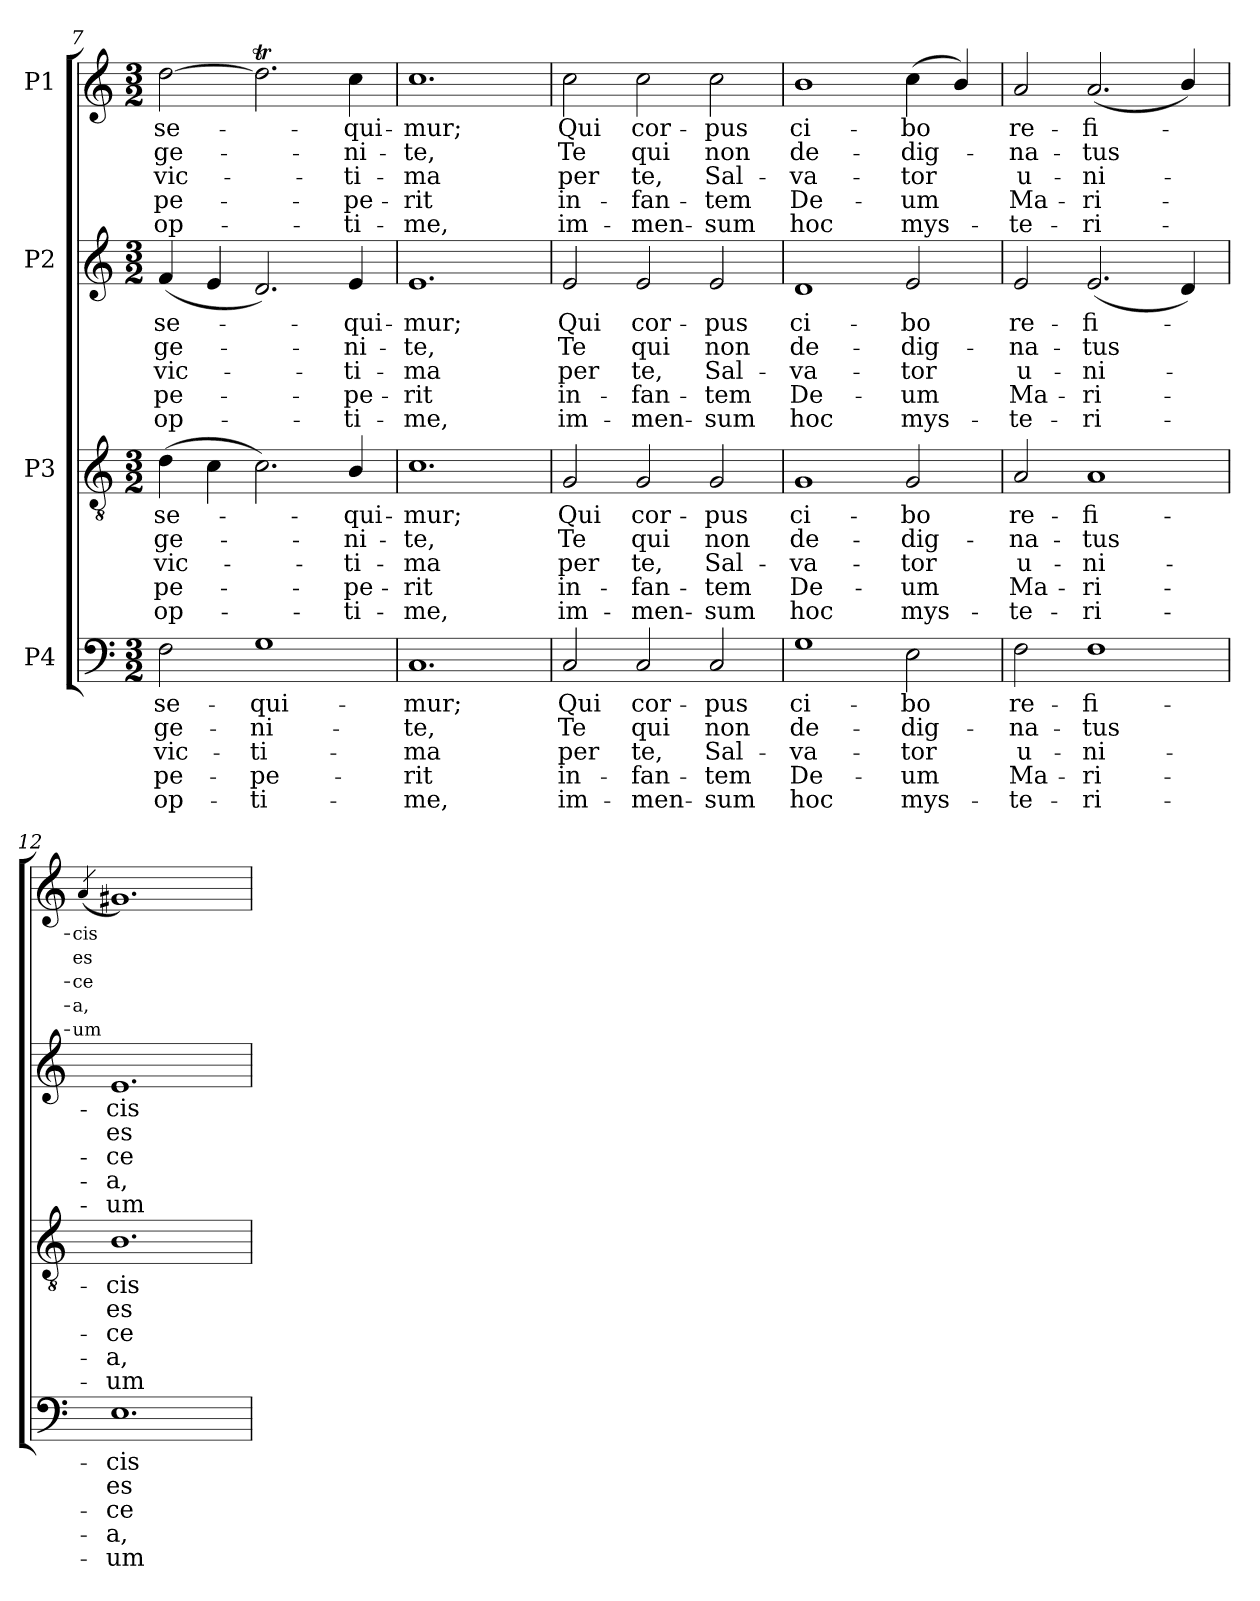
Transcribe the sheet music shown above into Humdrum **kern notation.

**kern	**text	**text	**text	**text	**text	**kern	**text	**text	**text	**text	**text	**kern	**text	**text	**text	**text	**text	**kern	**text	**text	**text	**text	**text
*part4	*part4	*part4	*part4	*part4	*part4	*part3	*part3	*part3	*part3	*part3	*part3	*part2	*part2	*part2	*part2	*part2	*part2	*part1	*part1	*part1	*part1	*part1	*part1
*staff4	*staff4	*staff4	*staff4	*staff4	*staff4	*staff3	*staff3	*staff3	*staff3	*staff3	*staff3	*staff2	*staff2	*staff2	*staff2	*staff2	*staff2	*staff1	*staff1	*staff1	*staff1	*staff1	*staff1
*I"P4	*	*	*	*	*	*I"P3	*	*	*	*	*	*I"P2	*	*	*	*	*	*I"P1	*	*	*	*	*
*clefF4	*	*	*	*	*	*clefGv2	*	*	*	*	*	*clefG2	*	*	*	*	*	*clefG2	*	*	*	*	*
*	*	*	*	*	*	*ITrd7c12	*	*	*	*	*	*	*	*	*	*	*	*	*	*	*	*	*
*k[]	*	*	*	*	*	*k[]	*	*	*	*	*	*k[]	*	*	*	*	*	*k[]	*	*	*	*	*
*C:	*	*	*	*	*	*C:	*	*	*	*	*	*C:	*	*	*	*	*	*C:	*	*	*	*	*
*M3/2	*	*	*	*	*	*M3/2	*	*	*	*	*	*M3/2	*	*	*	*	*	*M3/2	*	*	*	*	*
=7	=7	=7	=7	=7	=7	=7	=7	=7	=7	=7	=7	=7	=7	=7	=7	=7	=7	=7	=7	=7	=7	=7	=7
!	!LO:LY:b:color=#000000	!LO:LY:b:color=#000000	!LO:LY:b:color=#000000	!LO:LY:b:color=#000000	!LO:LY:b:color=#000000	!	!	!	!	!	!	!	!	!	!	!	!	!	!	!	!	!	!
!	!	!	!	!	!	!	!LO:LY:b:color=#000000	!LO:LY:b:color=#000000	!LO:LY:b:color=#000000	!LO:LY:b:color=#000000	!LO:LY:b:color=#000000	!	!	!	!	!	!	!	!	!	!	!	!
!	!	!	!	!	!	!	!	!	!	!	!	!	!LO:LY:b:color=#000000	!LO:LY:b:color=#000000	!LO:LY:b:color=#000000	!LO:LY:b:color=#000000	!LO:LY:b:color=#000000	!	!	!	!	!	!
!	!	!	!	!	!	!	!	!	!	!	!	!	!	!	!	!	!	!	!LO:LY:b:color=#000000	!LO:LY:b:color=#000000	!LO:LY:b:color=#000000	!LO:LY:b:color=#000000	!LO:LY:b:color=#000000
2Fi\	-se-	-ge-	vic-	-pe-	-op-	(4Di\	-se-	-ge-	vic-	-pe-	-op-	(4fi/	-se-	-ge-	vic-	-pe-	-op-	[2ddi\	-se-	-ge-	vic-	-pe-	-op-
.	.	.	.	.	.	4Ci\	.	.	.	.	.	4ei/	.	.	.	.	.	.	.	.	.	.	.
!	!LO:LY:b:color=#000000	!LO:LY:b:color=#000000	!LO:LY:b:color=#000000	!LO:LY:b:color=#000000	!LO:LY:b:color=#000000	!	!	!	!	!	!	!	!	!	!	!	!	!	!	!	!	!	!
1Gi	-qui-	-ni-	-ti-	-pe-	-ti-	2.Ci\)	.	.	.	.	.	2.di/)	.	.	.	.	.	2.ddTi\]	.	.	.	.	.
!	!	!	!	!	!	!	!LO:LY:b:color=#000000	!LO:LY:b:color=#000000	!LO:LY:b:color=#000000	!LO:LY:b:color=#000000	!LO:LY:b:color=#000000	!	!	!	!	!	!	!	!	!	!	!	!
!	!	!	!	!	!	!	!	!	!	!	!	!	!LO:LY:b:color=#000000	!LO:LY:b:color=#000000	!LO:LY:b:color=#000000	!LO:LY:b:color=#000000	!LO:LY:b:color=#000000	!	!	!	!	!	!
!	!	!	!	!	!	!	!	!	!	!	!	!	!	!	!	!	!	!	!LO:LY:b:color=#000000	!LO:LY:b:color=#000000	!LO:LY:b:color=#000000	!LO:LY:b:color=#000000	!LO:LY:b:color=#000000
.	.	.	.	.	.	4BBi/	-qui-	-ni-	-ti-	-pe-	-ti-	4ei/	-qui-	-ni-	-ti-	-pe-	-ti-	4cci\	-qui-	-ni-	-ti-	-pe-	-ti-
=8	=8	=8	=8	=8	=8	=8	=8	=8	=8	=8	=8	=8	=8	=8	=8	=8	=8	=8	=8	=8	=8	=8	=8
!	!LO:LY:b:color=#000000	!LO:LY:b:color=#000000	!LO:LY:b:color=#000000	!LO:LY:b:color=#000000	!LO:LY:b:color=#000000	!	!	!	!	!	!	!	!	!	!	!	!	!	!	!	!	!	!
!	!	!	!	!	!	!	!LO:LY:b:color=#000000	!LO:LY:b:color=#000000	!LO:LY:b:color=#000000	!LO:LY:b:color=#000000	!LO:LY:b:color=#000000	!	!	!	!	!	!	!	!	!	!	!	!
!	!	!	!	!	!	!	!	!	!	!	!	!	!LO:LY:b:color=#000000	!LO:LY:b:color=#000000	!LO:LY:b:color=#000000	!LO:LY:b:color=#000000	!LO:LY:b:color=#000000	!	!	!	!	!	!
!	!	!	!	!	!	!	!	!	!	!	!	!	!	!	!	!	!	!	!LO:LY:b:color=#000000	!LO:LY:b:color=#000000	!LO:LY:b:color=#000000	!LO:LY:b:color=#000000	!LO:LY:b:color=#000000
1.Ci	-mur;	-te,	-ma	rit	me,	1.Ci	-mur;	-te,	-ma	rit	me,	1.ei	-mur;	-te,	-ma	rit	me,	1.cci	-mur;	-te,	-ma	rit	me,
!!LO:PB:g=z
=9	=9	=9	=9	=9	=9	=9	=9	=9	=9	=9	=9	=9	=9	=9	=9	=9	=9	=9	=9	=9	=9	=9	=9
!	!LO:LY:b:color=#000000	!LO:LY:b:color=#000000	!LO:LY:b:color=#000000	!LO:LY:b:color=#000000	!LO:LY:b:color=#000000	!	!	!	!	!	!	!	!	!	!	!	!	!	!	!	!	!	!
!	!	!	!	!	!	!	!LO:LY:b:color=#000000	!LO:LY:b:color=#000000	!LO:LY:b:color=#000000	!LO:LY:b:color=#000000	!LO:LY:b:color=#000000	!	!	!	!	!	!	!	!	!	!	!	!
!	!	!	!	!	!	!	!	!	!	!	!	!	!LO:LY:b:color=#000000	!LO:LY:b:color=#000000	!LO:LY:b:color=#000000	!LO:LY:b:color=#000000	!LO:LY:b:color=#000000	!	!	!	!	!	!
!	!	!	!	!	!	!	!	!	!	!	!	!	!	!	!	!	!	!	!LO:LY:b:color=#000000	!LO:LY:b:color=#000000	!LO:LY:b:color=#000000	!LO:LY:b:color=#000000	!LO:LY:b:color=#000000
2Ci/	Qui	Te	per	in-	-im-	2GGi/	Qui	Te	per	in-	-im-	2ei/	Qui	Te	per	in-	-im-	2cci\	Qui	Te	per	in-	-im-
!	!LO:LY:b:color=#000000	!LO:LY:b:color=#000000	!LO:LY:b:color=#000000	!LO:LY:b:color=#000000	!LO:LY:b:color=#000000	!	!	!	!	!	!	!	!	!	!	!	!	!	!	!	!	!	!
!	!	!	!	!	!	!	!LO:LY:b:color=#000000	!LO:LY:b:color=#000000	!LO:LY:b:color=#000000	!LO:LY:b:color=#000000	!LO:LY:b:color=#000000	!	!	!	!	!	!	!	!	!	!	!	!
!	!	!	!	!	!	!	!	!	!	!	!	!	!LO:LY:b:color=#000000	!LO:LY:b:color=#000000	!LO:LY:b:color=#000000	!LO:LY:b:color=#000000	!LO:LY:b:color=#000000	!	!	!	!	!	!
!	!	!	!	!	!	!	!	!	!	!	!	!	!	!	!	!	!	!	!LO:LY:b:color=#000000	!LO:LY:b:color=#000000	!LO:LY:b:color=#000000	!LO:LY:b:color=#000000	!LO:LY:b:color=#000000
2Ci/	cor-	qui	-te,	fan-	-men-	2GGi/	cor-	qui	-te,	fan-	-men-	2ei/	cor-	qui	-te,	fan-	-men-	2cci\	cor-	qui	-te,	fan-	-men-
!	!LO:LY:b:color=#000000	!LO:LY:b:color=#000000	!LO:LY:b:color=#000000	!LO:LY:b:color=#000000	!LO:LY:b:color=#000000	!	!	!	!	!	!	!	!	!	!	!	!	!	!	!	!	!	!
!	!	!	!	!	!	!	!LO:LY:b:color=#000000	!LO:LY:b:color=#000000	!LO:LY:b:color=#000000	!LO:LY:b:color=#000000	!LO:LY:b:color=#000000	!	!	!	!	!	!	!	!	!	!	!	!
!	!	!	!	!	!	!	!	!	!	!	!	!	!LO:LY:b:color=#000000	!LO:LY:b:color=#000000	!LO:LY:b:color=#000000	!LO:LY:b:color=#000000	!LO:LY:b:color=#000000	!	!	!	!	!	!
!	!	!	!	!	!	!	!	!	!	!	!	!	!	!	!	!	!	!	!LO:LY:b:color=#000000	!LO:LY:b:color=#000000	!LO:LY:b:color=#000000	!LO:LY:b:color=#000000	!LO:LY:b:color=#000000
2Ci/	-pus	non	-Sal-	-tem	sum	2GGi/	-pus	non	-Sal-	-tem	sum	2ei/	-pus	non	-Sal-	-tem	sum	2cci\	-pus	non	-Sal-	-tem	sum
=10	=10	=10	=10	=10	=10	=10	=10	=10	=10	=10	=10	=10	=10	=10	=10	=10	=10	=10	=10	=10	=10	=10	=10
!	!LO:LY:b:color=#000000	!LO:LY:b:color=#000000	!LO:LY:b:color=#000000	!LO:LY:b:color=#000000	!LO:LY:b:color=#000000	!	!	!	!	!	!	!	!	!	!	!	!	!	!	!	!	!	!
!	!	!	!	!	!	!	!LO:LY:b:color=#000000	!LO:LY:b:color=#000000	!LO:LY:b:color=#000000	!LO:LY:b:color=#000000	!LO:LY:b:color=#000000	!	!	!	!	!	!	!	!	!	!	!	!
!	!	!	!	!	!	!	!	!	!	!	!	!	!LO:LY:b:color=#000000	!LO:LY:b:color=#000000	!LO:LY:b:color=#000000	!LO:LY:b:color=#000000	!LO:LY:b:color=#000000	!	!	!	!	!	!
!	!	!	!	!	!	!	!	!	!	!	!	!	!	!	!	!	!	!	!LO:LY:b:color=#000000	!LO:LY:b:color=#000000	!LO:LY:b:color=#000000	!LO:LY:b:color=#000000	!LO:LY:b:color=#000000
1Gi	ci-	de-	va-	-De-	-hoc	1GGi	ci-	de-	va-	-De-	-hoc	1di	ci-	de-	va-	-De-	-hoc	1bi	ci-	de-	va-	-De-	-hoc
!	!LO:LY:b:color=#000000	!LO:LY:b:color=#000000	!LO:LY:b:color=#000000	!LO:LY:b:color=#000000	!LO:LY:b:color=#000000	!	!	!	!	!	!	!	!	!	!	!	!	!	!	!	!	!	!
!	!	!	!	!	!	!	!LO:LY:b:color=#000000	!LO:LY:b:color=#000000	!LO:LY:b:color=#000000	!LO:LY:b:color=#000000	!LO:LY:b:color=#000000	!	!	!	!	!	!	!	!	!	!	!	!
!	!	!	!	!	!	!	!	!	!	!	!	!	!LO:LY:b:color=#000000	!LO:LY:b:color=#000000	!LO:LY:b:color=#000000	!LO:LY:b:color=#000000	!LO:LY:b:color=#000000	!	!	!	!	!	!
!	!	!	!	!	!	!	!	!	!	!	!	!	!	!	!	!	!	!	!LO:LY:b:color=#000000	!LO:LY:b:color=#000000	!LO:LY:b:color=#000000	!LO:LY:b:color=#000000	!LO:LY:b:color=#000000
2Ei\	-bo	-dig-	tor	um	mys-	2GGi/	-bo	-dig-	tor	um	mys-	2ei/	-bo	-dig-	tor	um	mys-	(4cci\	-bo	-dig-	tor	um	mys-
.	.	.	.	.	.	.	.	.	.	.	.	.	.	.	.	.	.	4bi/)	.	.	.	.	.
=11	=11	=11	=11	=11	=11	=11	=11	=11	=11	=11	=11	=11	=11	=11	=11	=11	=11	=11	=11	=11	=11	=11	=11
!	!LO:LY:b:color=#000000	!LO:LY:b:color=#000000	!LO:LY:b:color=#000000	!LO:LY:b:color=#000000	!LO:LY:b:color=#000000	!	!	!	!	!	!	!	!	!	!	!	!	!	!	!	!	!	!
!	!	!	!	!	!	!	!LO:LY:b:color=#000000	!LO:LY:b:color=#000000	!LO:LY:b:color=#000000	!LO:LY:b:color=#000000	!LO:LY:b:color=#000000	!	!	!	!	!	!	!	!	!	!	!	!
!	!	!	!	!	!	!	!	!	!	!	!	!	!LO:LY:b:color=#000000	!LO:LY:b:color=#000000	!LO:LY:b:color=#000000	!LO:LY:b:color=#000000	!LO:LY:b:color=#000000	!	!	!	!	!	!
!	!	!	!	!	!	!	!	!	!	!	!	!	!	!	!	!	!	!	!LO:LY:b:color=#000000	!LO:LY:b:color=#000000	!LO:LY:b:color=#000000	!LO:LY:b:color=#000000	!LO:LY:b:color=#000000
2Fi\	re-	-na-	-u-	-Ma-	-te-	2AAi/	re-	-na-	-u-	-Ma-	-te-	2ei/	re-	-na-	-u-	-Ma-	-te-	2ai/	re-	-na-	-u-	-Ma-	-te-
!	!LO:LY:b:color=#000000	!LO:LY:b:color=#000000	!LO:LY:b:color=#000000	!LO:LY:b:color=#000000	!LO:LY:b:color=#000000	!	!	!	!	!	!	!	!	!	!	!	!	!	!	!	!	!	!
!	!	!	!	!	!	!	!LO:LY:b:color=#000000	!LO:LY:b:color=#000000	!LO:LY:b:color=#000000	!LO:LY:b:color=#000000	!LO:LY:b:color=#000000	!	!	!	!	!	!	!	!	!	!	!	!
!	!	!	!	!	!	!	!	!	!	!	!	!	!LO:LY:b:color=#000000	!LO:LY:b:color=#000000	!LO:LY:b:color=#000000	!LO:LY:b:color=#000000	!LO:LY:b:color=#000000	!	!	!	!	!	!
!	!	!	!	!	!	!	!	!	!	!	!	!	!	!	!	!	!	!	!LO:LY:b:color=#000000	!LO:LY:b:color=#000000	!LO:LY:b:color=#000000	!LO:LY:b:color=#000000	!LO:LY:b:color=#000000
1Fi	-fi-	-tus	-ni-	-ri-	-ri-	1AAi	-fi-	-tus	-ni-	-ri-	-ri-	(2.ei/	-fi-	-tus	-ni-	-ri-	-ri-	(2.ai/	-fi-	-tus	-ni-	-ri-	-ri-
.	.	.	.	.	.	.	.	.	.	.	.	4di/)	.	.	.	.	.	4bi/)	.	.	.	.	.
=12	=12	=12	=12	=12	=12	=12	=12	=12	=12	=12	=12	=12	=12	=12	=12	=12	=12	=12	=12	=12	=12	=12	=12
!	!	!	!	!	!	!	!	!	!	!	!	!	!	!	!	!	!	!	!LO:LY:b:color=#000000	!LO:LY:b:color=#000000	!LO:LY:b:color=#000000	!LO:LY:b:color=#000000	!LO:LY:b:color=#000000
.	.	.	.	.	.	.	.	.	.	.	.	.	.	.	.	.	.	(4qai/	-cis	es	-ce	a,	um
!	!LO:LY:b:color=#000000	!LO:LY:b:color=#000000	!LO:LY:b:color=#000000	!LO:LY:b:color=#000000	!LO:LY:b:color=#000000	!	!	!	!	!	!	!	!	!	!	!	!	!	!	!	!	!	!
!	!	!	!	!	!	!	!LO:LY:b:color=#000000	!LO:LY:b:color=#000000	!LO:LY:b:color=#000000	!LO:LY:b:color=#000000	!LO:LY:b:color=#000000	!	!	!	!	!	!	!	!	!	!	!	!
!	!	!	!	!	!	!	!	!	!	!	!	!	!LO:LY:b:color=#000000	!LO:LY:b:color=#000000	!LO:LY:b:color=#000000	!LO:LY:b:color=#000000	!LO:LY:b:color=#000000	!	!	!	!	!	!
1.Ei	-cis	es	-ce	a,	um	1.BBi	-cis	es	-ce	a,	um	1.ei	-cis	es	-ce	a,	um	1.g#Xi)	.	.	.	.	.
=	=	=	=	=	=	=	=	=	=	=	=	=	=	=	=	=	=	=	=	=	=	=	=
*-	*-	*-	*-	*-	*-	*-	*-	*-	*-	*-	*-	*-	*-	*-	*-	*-	*-	*-	*-	*-	*-	*-	*-
